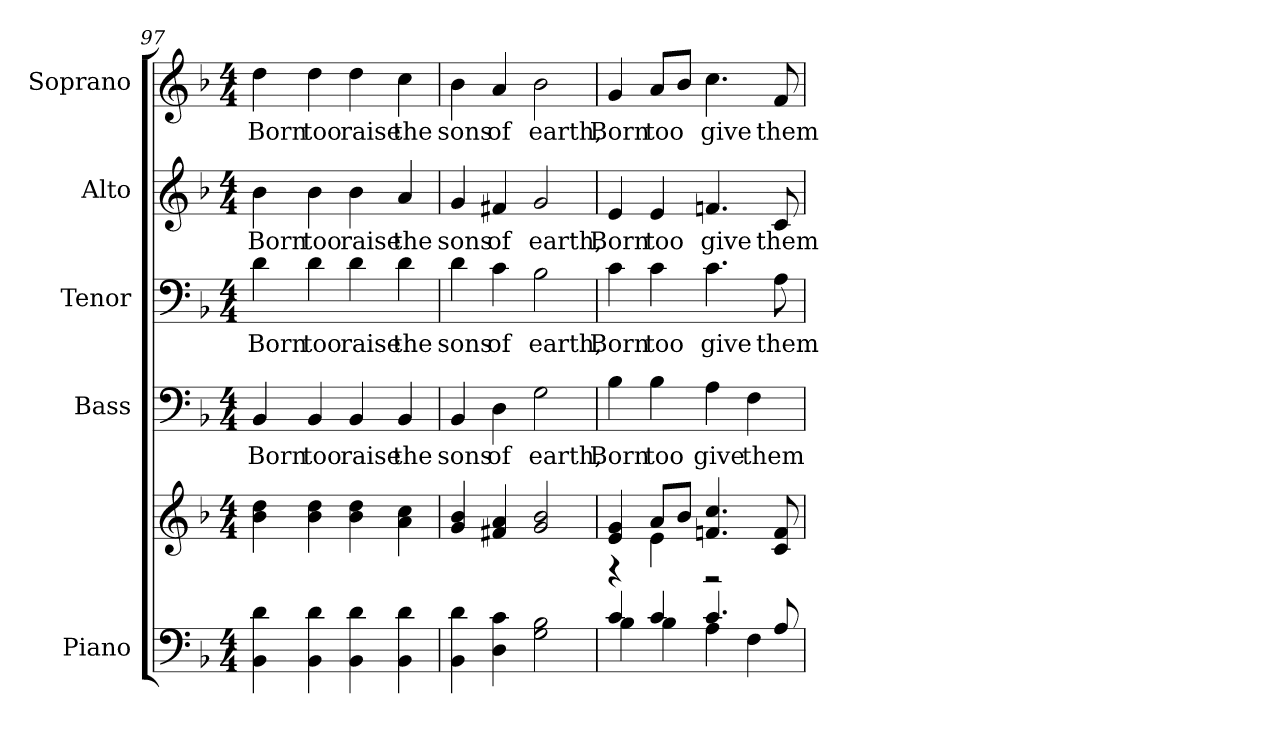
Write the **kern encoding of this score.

**kern	**kern	**kern	**text	**kern	**text	**kern	**text	**kern	**text
*part5	*part5	*part4	*part4	*part3	*part3	*part2	*part2	*part1	*part1
*staff6	*staff5	*staff4	*staff4	*staff3	*staff3	*staff2	*staff2	*staff1	*staff1
*I"Piano	*	*I"Bass	*	*I"Tenor	*	*I"Alto	*	*I"Soprano	*
*I'Pno.	*	*I'B.	*	*I'T.	*	*I'A.	*	*I'S.	*
!!LO:PB:g=z
*clefF4	*clefG2	*clefF4	*	*clefF4	*	*clefG2	*	*clefG2	*
*k[b-]	*k[b-]	*k[b-]	*	*k[b-]	*	*k[b-]	*	*k[b-]	*
*F:	*F:	*F:	*	*F:	*	*F:	*	*F:	*
*M4/4	*M4/4	*M4/4	*	*M4/4	*	*M4/4	*	*M4/4	*
=97	=97	=97	=97	=97	=97	=97	=97	=97	=97
!	!	!	!LO:LY:b:color=#000000	!	!	!	!	!	!
!	!	!	!	!	!LO:LY:b:color=#000000	!	!	!	!
!	!	!	!	!	!	!	!LO:LY:b:color=#000000	!	!
!	!	!	!	!	!	!	!	!	!LO:LY:b:color=#000000
4BB-i\ 4di	4b-i\ 4ddi	4BB-i/	Born	4di\	Born	4b-i\	Born	4ddi\	Born
!	!	!	!LO:LY:b:color=#000000	!	!	!	!	!	!
!	!	!	!	!	!LO:LY:b:color=#000000	!	!	!	!
!	!	!	!	!	!	!	!LO:LY:b:color=#000000	!	!
!	!	!	!	!	!	!	!	!	!LO:LY:b:color=#000000
4BB-i\ 4di	4b-i\ 4ddi	4BB-i/	too	4di\	too	4b-i\	too	4ddi\	too
!	!	!	!LO:LY:b:color=#000000	!	!	!	!	!	!
!	!	!	!	!	!LO:LY:b:color=#000000	!	!	!	!
!	!	!	!	!	!	!	!LO:LY:b:color=#000000	!	!
!	!	!	!	!	!	!	!	!	!LO:LY:b:color=#000000
4BB-i\ 4di	4b-i\ 4ddi	4BB-i/	raise	4di\	raise	4b-i\	raise	4ddi\	raise
!	!	!	!LO:LY:b:color=#000000	!	!	!	!	!	!
!	!	!	!	!	!LO:LY:b:color=#000000	!	!	!	!
!	!	!	!	!	!	!	!LO:LY:b:color=#000000	!	!
!	!	!	!	!	!	!	!	!	!LO:LY:b:color=#000000
4BB-i\ 4di	4ai\ 4cci	4BB-i/	the	4di\	the	4ai/	the	4cci\	the
=98	=98	=98	=98	=98	=98	=98	=98	=98	=98
!	!	!	!LO:LY:b:color=#000000	!	!	!	!	!	!
!	!	!	!	!	!LO:LY:b:color=#000000	!	!	!	!
!	!	!	!	!	!	!	!LO:LY:b:color=#000000	!	!
!	!	!	!	!	!	!	!	!	!LO:LY:b:color=#000000
4BB-i\ 4di	4gi/ 4b-i	4BB-i/	sons	4di\	sons	4gi/	sons	4b-i\	sons
!	!	!	!LO:LY:b:color=#000000	!	!	!	!	!	!
!	!	!	!	!	!LO:LY:b:color=#000000	!	!	!	!
!	!	!	!	!	!	!	!LO:LY:b:color=#000000	!	!
!	!	!	!	!	!	!	!	!	!LO:LY:b:color=#000000
4Di\ 4ci	4f#Xi/ 4ai	4Di\	of	4ci\	of	4f#Xi/	of	4ai/	of
!	!	!	!LO:LY:b:color=#000000	!	!	!	!	!	!
!	!	!	!	!	!LO:LY:b:color=#000000	!	!	!	!
!	!	!	!	!	!	!	!LO:LY:b:color=#000000	!	!
!	!	!	!	!	!	!	!	!	!LO:LY:b:color=#000000
2Gi\ 2B-i	2gi/ 2b-i	2Gi\	earth,	2B-i\	earth,	2gi/	earth,	2b-i\	earth,
!!LO:PB:g=z
=99	=99	=99	=99	=99	=99	=99	=99	=99	=99
*^	*^	*	*	*	*	*	*	*	*
!	!	!	!	!	!LO:LY:b:color=#000000	!	!	!	!	!	!
!	!	!	!	!	!	!	!LO:LY:b:color=#000000	!	!	!	!
!	!	!	!	!	!	!	!	!	!LO:LY:b:color=#000000	!	!
!	!	!	!	!	!	!	!	!	!	!	!LO:LY:b:color=#000000
4ci/	4B-i\	4ei/ 4gi	4r	4B-i\	Born	4ci\	Born	4ei/	Born	4gi/	Born
!	!	!	!	!	!LO:LY:b:color=#000000	!	!	!	!	!	!
!	!	!	!	!	!	!	!LO:LY:b:color=#000000	!	!	!	!
!	!	!	!	!	!	!	!	!	!LO:LY:b:color=#000000	!	!
!	!	!	!	!	!	!	!	!	!	!	!LO:LY:b:color=#000000
4ci/	4B-i\	8ai/L	4ei\	4B-i\	too	4ci\	too	4ei/	too	8ai/L	too
.	.	8b-i/J	.	.	.	.	.	.	.	8b-i/J	.
!	!	!	!	!	!LO:LY:b:color=#000000	!	!	!	!	!	!
!	!	!	!	!	!	!	!LO:LY:b:color=#000000	!	!	!	!
!	!	!	!	!	!	!	!	!	!LO:LY:b:color=#000000	!	!
!	!	!	!	!	!	!	!	!	!	!	!LO:LY:b:color=#000000
4.ci/	4Ai\	4.fni/ 4.cci	2r	4Ai\	give	4.ci\	give	4.fni/	give	4.cci\	give
!	!	!	!	!	!LO:LY:b:color=#000000	!	!	!	!	!	!
.	4Fi\	.	.	4Fi\	them	.	.	.	.	.	.
!	!	!	!	!	!	!	!LO:LY:b:color=#000000	!	!	!	!
!	!	!	!	!	!	!	!	!	!LO:LY:b:color=#000000	!	!
!	!	!	!	!	!	!	!	!	!	!	!LO:LY:b:color=#000000
8Ai/	.	8ci/ 8fi	.	.	.	8Ai\	them	8ci/	them	8fi/	them
*v	*v	*	*	*	*	*	*	*	*	*	*
*	*v	*v	*	*	*	*	*	*	*	*
=	=	=	=	=	=	=	=	=	=
*-	*-	*-	*-	*-	*-	*-	*-	*-	*-
